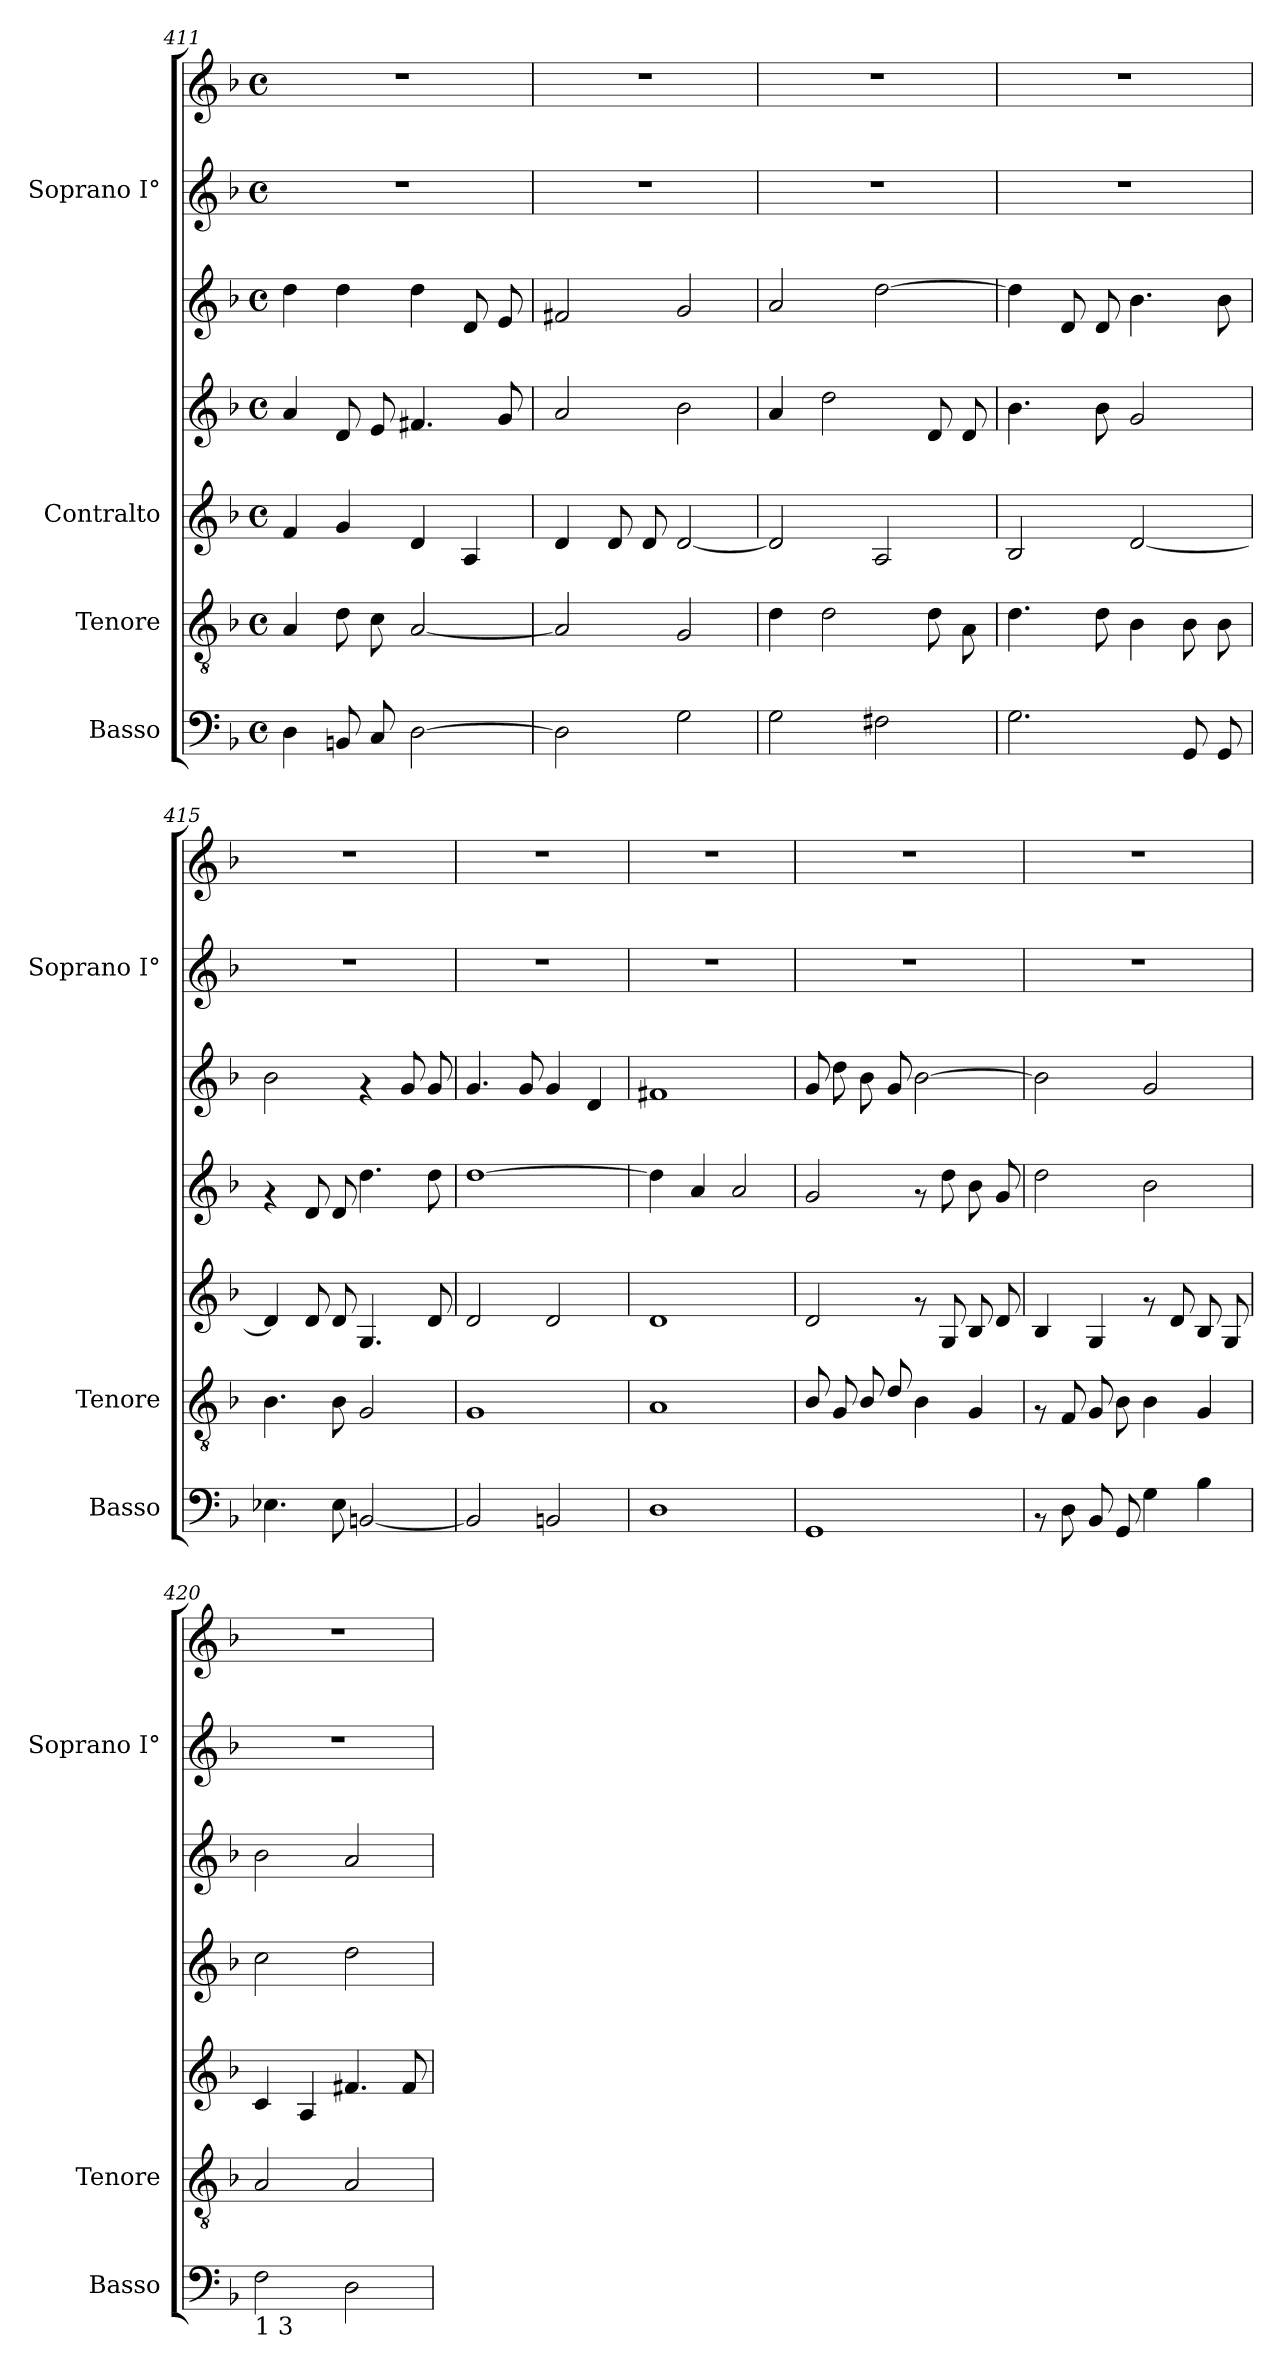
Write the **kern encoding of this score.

**kern	**kern	**kern	**kern	**kern	**kern	**kern
*part6	*part5	*part4	*part3	*part2	*part1	*part1
*staff7	*staff6	*staff5	*staff4	*staff3	*staff2	*staff1
*I"Basso	*I"Tenore	*I"Contralto	*	*	*I"Soprano I°	*
*I'Basso	*I'Tenore	*	*	*	*I'Soprano I°	*
*clefF4	*clefGv2	*clefG2	*clefG2	*clefG2	*clefG2	*clefG2
*k[b-]	*k[b-]	*k[b-]	*k[b-]	*k[b-]	*k[b-]	*k[b-]
*F:	*F:	*F:	*F:	*F:	*F:	*F:
*M4/4	*M4/4	*M4/4	*M4/4	*M4/4	*M4/4	*M4/4
*met(c)	*met(c)	*met(c)	*met(c)	*met(c)	*met(c)	*met(c)
=411	=411	=411	=411	=411	=411	=411
4D\	4A/	4f/	4a/	4dd\	1r	1r
8BBn/	8d\	4g/	8d/	4dd\	.	.
8C/	8c\	.	8e/	.	.	.
[<2D\	[<2A/	4d/	4.f#X/	4dd\	.	.
.	.	4A/	.	8d/	.	.
.	.	.	8g/	8e/	.	.
!!LO:LB:g=z
=412	=412	=412	=412	=412	=412	=412
2D\]	2A/]	4d/	2a/	2f#X/	1r	1r
.	.	8d/	.	.	.	.
.	.	8d/	.	.	.	.
2G\	2G/	[<2d/	2b-\	2g/	.	.
=413	=413	=413	=413	=413	=413	=413
2G\	4d\	2d/]	4a/	2a/	1r	1r
.	2d\	.	2dd\	.	.	.
2F#X\	.	2A/	.	[>2dd\	.	.
.	8d\	.	8d/	.	.	.
.	8A\	.	8d/	.	.	.
=414	=414	=414	=414	=414	=414	=414
2.G\	4.d\	2B-/	4.b-\	4dd\]	1r	1r
.	.	.	.	8d/	.	.
.	8d\	.	8b-\	8d/	.	.
.	4B-\	[<2d/	2g/	4.b-\	.	.
8GG/	8B-\	.	.	.	.	.
8GG/	8B-\	.	.	8b-\	.	.
=415	=415	=415	=415	=415	=415	=415
4.E-X\	4.B-\	4d/]	4rf	2b-\	1r	1r
.	.	8d/	8d/	.	.	.
8E-\	8B-\	8d/	8d/	.	.	.
[<2BBn/	2G/	4.G/	4.dd\	4rf	.	.
.	.	.	.	8g/	.	.
.	.	8d/	8dd\	8g/	.	.
!!LO:PB:g=z
=416	=416	=416	=416	=416	=416	=416
2BB/]	1G	2d/	[>1dd	4.g/	1r	1r
.	.	.	.	8g/	.	.
2BBn/	.	2d/	.	4g/	.	.
.	.	.	.	4d/	.	.
=417	=417	=417	=417	=417	=417	=417
1D	1A	1d	4dd\]	1f#X	1r	1r
.	.	.	4a/	.	.	.
.	.	.	2a/	.	.	.
=418	=418	=418	=418	=418	=418	=418
1GG	8B-/	2d/	2g/	8g/	1r	1r
.	8G/	.	.	8dd\	.	.
.	8B-/	.	.	8b-\	.	.
.	8d/	.	.	8g/	.	.
.	4B-\	8rf	8rf	[>2b-\	.	.
.	.	8G/	8dd\	.	.	.
.	4G/	8B-/	8b-\	.	.	.
.	.	8d/	8g/	.	.	.
=419	=419	=419	=419	=419	=419	=419
8rAA	8rF	4B-/	2dd\	2b-\]	1r	1r
8D\	8F/	.	.	.	.	.
8BB-/	8G/	4G/	.	.	.	.
8GG/	8B-\	.	.	.	.	.
4G\	4B-\	8rf	2b-\	2g/	.	.
.	.	8d/	.	.	.	.
4B-\	4G/	8B-/	.	.	.	.
.	.	8G/	.	.	.	.
!!LO:PB:g=z
=420	=420	=420	=420	=420	=420	=420
!LO:TX:b:t=1 3	!	!	!	!	!	!
2F\	2A/	4c/	2cc\	2b-\	1r	1r
.	.	4A/	.	.	.	.
2D\	2A/	4.f#X/	2dd\	2a/	.	.
.	.	8f#/	.	.	.	.
=	=	=	=	=	=	=
*-	*-	*-	*-	*-	*-	*-
